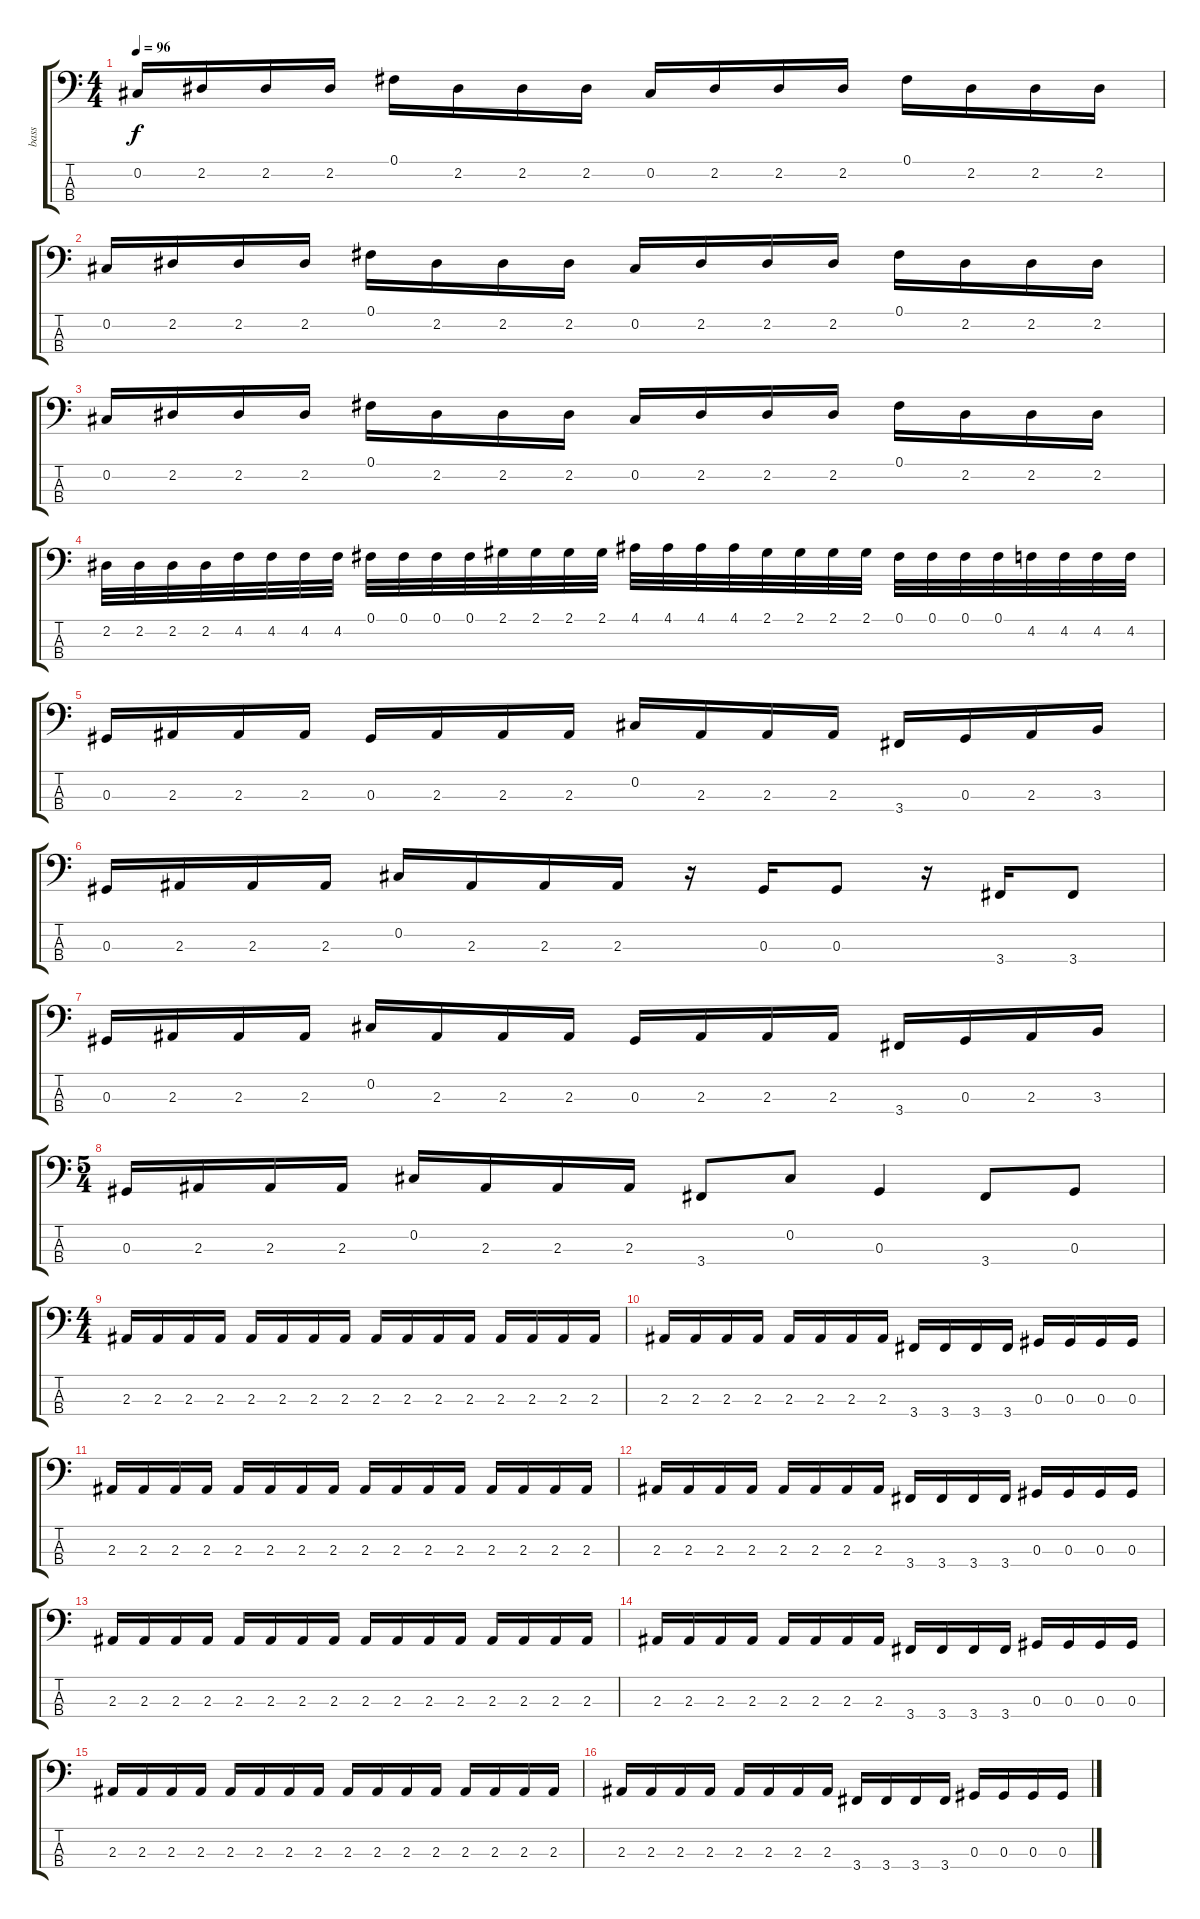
\track ("bass" "bass") {instrument electricbasspick}
\staff {score tabs}
\tuning (Gb2 Db2 Ab1 Eb1) {hide}
\ts (4 4)
\tempo 96
\clef f4
\ks c
0.2.16{dy f} 2.2.16 2.2.16 2.2.16 0.1.16 2.2.16 2.2.16 2.2.16 0.2.16 2.2.16 2.2.16 2.2.16 0.1.16 2.2.16 2.2.16 2.2.16 |
0.2.16 2.2.16 2.2.16 2.2.16 0.1.16 2.2.16 2.2.16 2.2.16 0.2.16 2.2.16 2.2.16 2.2.16 0.1.16 2.2.16 2.2.16 2.2.16 |
0.2.16 2.2.16 2.2.16 2.2.16 0.1.16 2.2.16 2.2.16 2.2.16 0.2.16 2.2.16 2.2.16 2.2.16 0.1.16 2.2.16 2.2.16 2.2.16 |
2.2.32 2.2.32 2.2.32 2.2.32 4.2.32 4.2.32 4.2.32 4.2.32 0.1.32 0.1.32 0.1.32 0.1.32 2.1.32 2.1.32 2.1.32 2.1.32 4.1.32 4.1.32 4.1.32 4.1.32 2.1.32 2.1.32 2.1.32 2.1.32 0.1.32 0.1.32 0.1.32 0.1.32 4.2.32 4.2.32 4.2.32 4.2.32 |
0.3.16 2.3.16 2.3.16 2.3.16 0.3.16 2.3.16 2.3.16 2.3.16 0.2.16 2.3.16 2.3.16 2.3.16 3.4.16 0.3.16 2.3.16 3.3.16 |
0.3.16 2.3.16 2.3.16 2.3.16 0.2.16 2.3.16 2.3.16 2.3.16 r.16 0.3.16 0.3.8 r.16 3.4.16 3.4.8 |
0.3.16 2.3.16 2.3.16 2.3.16 0.2.16 2.3.16 2.3.16 2.3.16 0.3.16 2.3.16 2.3.16 2.3.16 3.4.16 0.3.16 2.3.16 3.3.16 |
\ts (5 4)
0.3.16 2.3.16 2.3.16 2.3.16 0.2.16 2.3.16 2.3.16 2.3.16 3.4.8 0.2.8 0.3.4 3.4.8 0.3.8 |
\ts (4 4)
2.3.16 2.3.16 2.3.16 2.3.16 2.3.16 2.3.16 2.3.16 2.3.16 2.3.16 2.3.16 2.3.16 2.3.16 2.3.16 2.3.16 2.3.16 2.3.16 |
2.3.16 2.3.16 2.3.16 2.3.16 2.3.16 2.3.16 2.3.16 2.3.16 3.4.16 3.4.16 3.4.16 3.4.16 0.3.16 0.3.16 0.3.16 0.3.16 |
2.3.16 2.3.16 2.3.16 2.3.16 2.3.16 2.3.16 2.3.16 2.3.16 2.3.16 2.3.16 2.3.16 2.3.16 2.3.16 2.3.16 2.3.16 2.3.16 |
2.3.16 2.3.16 2.3.16 2.3.16 2.3.16 2.3.16 2.3.16 2.3.16 3.4.16 3.4.16 3.4.16 3.4.16 0.3.16 0.3.16 0.3.16 0.3.16 |
2.3.16 2.3.16 2.3.16 2.3.16 2.3.16 2.3.16 2.3.16 2.3.16 2.3.16 2.3.16 2.3.16 2.3.16 2.3.16 2.3.16 2.3.16 2.3.16 |
2.3.16 2.3.16 2.3.16 2.3.16 2.3.16 2.3.16 2.3.16 2.3.16 3.4.16 3.4.16 3.4.16 3.4.16 0.3.16 0.3.16 0.3.16 0.3.16 |
2.3.16 2.3.16 2.3.16 2.3.16 2.3.16 2.3.16 2.3.16 2.3.16 2.3.16 2.3.16 2.3.16 2.3.16 2.3.16 2.3.16 2.3.16 2.3.16 |
2.3.16 2.3.16 2.3.16 2.3.16 2.3.16 2.3.16 2.3.16 2.3.16 3.4.16 3.4.16 3.4.16 3.4.16 0.3.16 0.3.16 0.3.16 0.3.16
